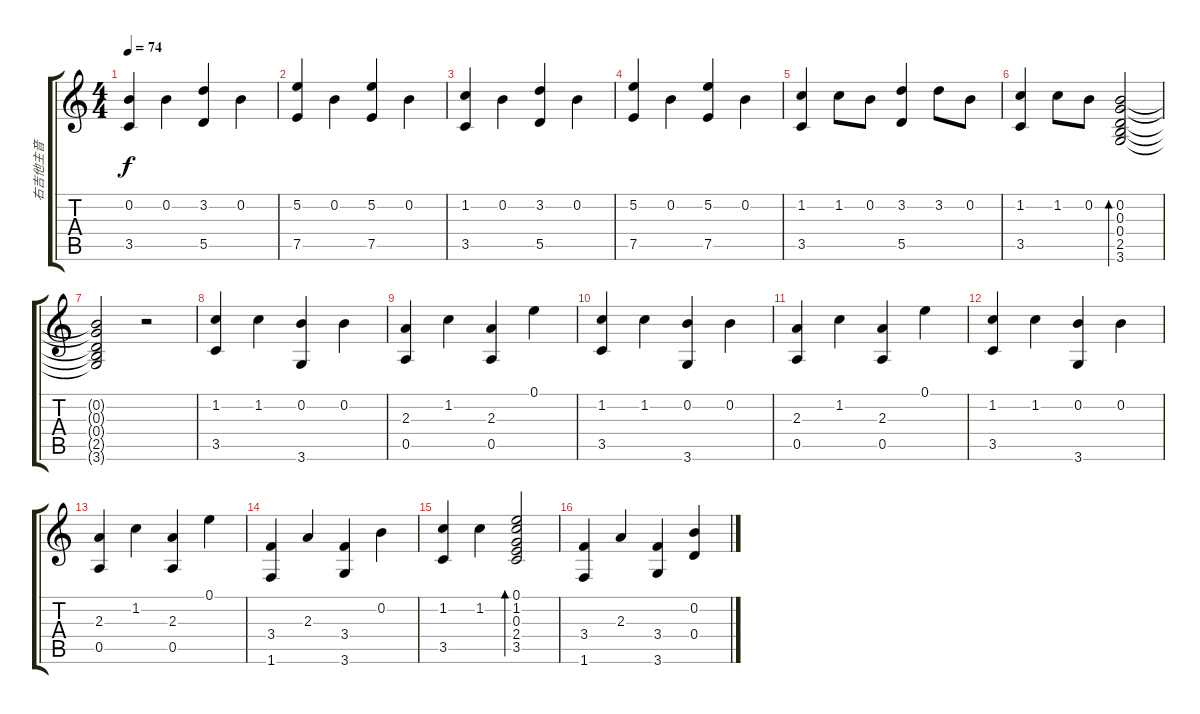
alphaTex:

\track ("右吉他主音" "右吉他主音") {instrument acousticguitarsteel}
\staff {score tabs}
\tuning (E4 B3 G3 D3 A2 E2) {hide}
\ts (4 4)
\tempo 74
\clef g2
\ks c
(0.2 3.5).4{dy f instrument acousticguitarsteel} 0.2.4 (3.2 5.5).4 0.2.4 |
(5.2 7.5).4 0.2.4 (5.2 7.5).4 0.2.4 |
(1.2 3.5).4 0.2.4 (3.2 5.5).4 0.2.4 |
(5.2 7.5).4 0.2.4 (5.2 7.5).4 0.2.4 |
(1.2 3.5).4 1.2.8 0.2.8 (3.2 5.5).4 3.2.8 0.2.8 |
(1.2 3.5).4 1.2.8 0.2.8 (0.2 0.3 0.4 2.5 3.6).2{bd 240} |
(0.2{t} 0.3{t} 0.4{t} 2.5{t} 3.6{t}).2 r.2 |
(1.2 3.5).4 1.2.4 (0.2 3.6).4 0.2.4 |
(2.3 0.5).4 1.2.4 (2.3 0.5).4 0.1.4 |
(1.2 3.5).4 1.2.4 (0.2 3.6).4 0.2.4 |
(2.3 0.5).4 1.2.4 (2.3 0.5).4 0.1.4 |
(1.2 3.5).4 1.2.4 (0.2 3.6).4 0.2.4 |
(2.3 0.5).4 1.2.4 (2.3 0.5).4 0.1.4 |
(3.4 1.6).4 2.3.4 (3.4 3.6).4 0.2.4 |
(1.2 3.5).4 1.2.4 (0.1 1.2 0.3 2.4 3.5).2{bd 240} |
(3.4 1.6).4 2.3.4 (3.4 3.6).4 (0.2 0.4).4
